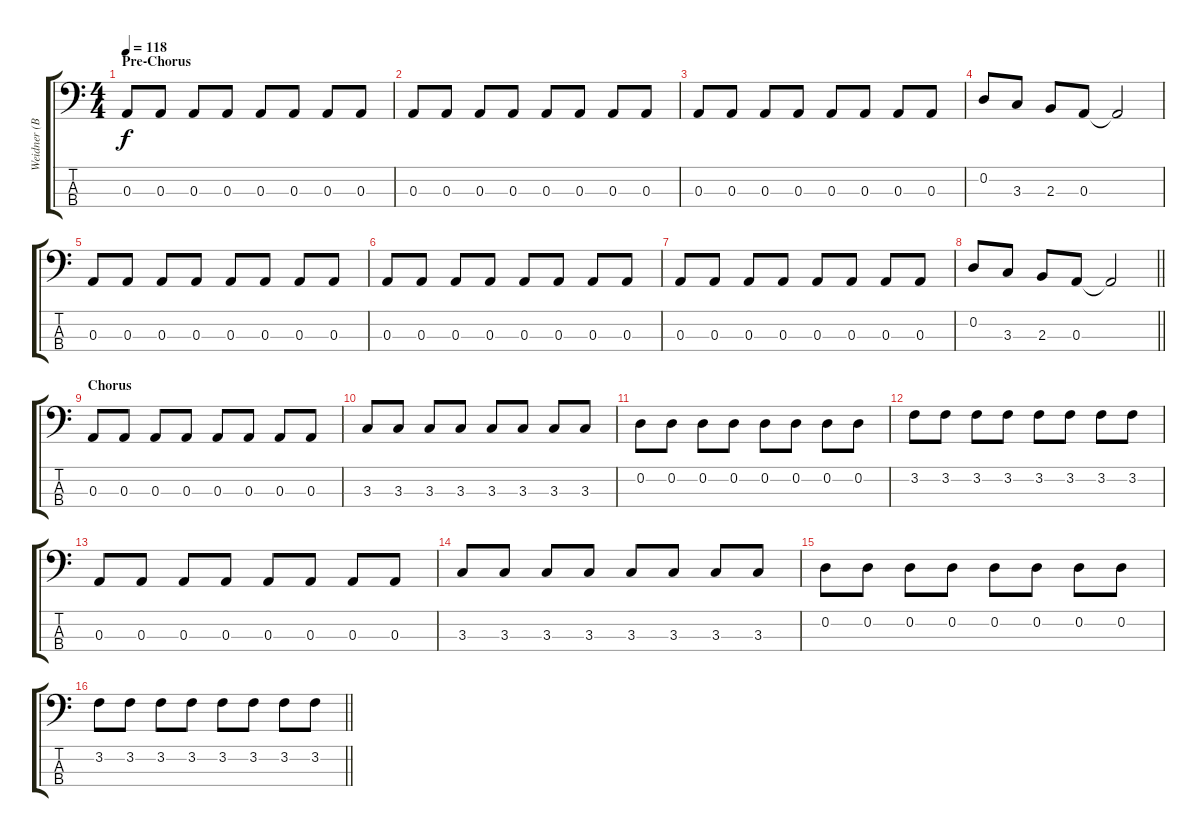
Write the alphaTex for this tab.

\track ("Weidner (Bass)" "Weidner (B") {instrument electricbasspick}
\staff {score tabs}
\tuning (G2 D2 A1 E1) {hide}
\ts (4 4)
\section ("" "Pre-Chorus")
\tempo 118
\clef f4
\ks c
0.3.8{dy f} 0.3.8 0.3.8 0.3.8 0.3.8 0.3.8 0.3.8 0.3.8 |
0.3.8 0.3.8 0.3.8 0.3.8 0.3.8 0.3.8 0.3.8 0.3.8 |
0.3.8 0.3.8 0.3.8 0.3.8 0.3.8 0.3.8 0.3.8 0.3.8 |
0.2.8 3.3.8 2.3.8 0.3.8 0.3{t}.2 |
0.3.8 0.3.8 0.3.8 0.3.8 0.3.8 0.3.8 0.3.8 0.3.8 |
0.3.8 0.3.8 0.3.8 0.3.8 0.3.8 0.3.8 0.3.8 0.3.8 |
0.3.8 0.3.8 0.3.8 0.3.8 0.3.8 0.3.8 0.3.8 0.3.8 |
\barLineRight lightlight
0.2.8 3.3.8 2.3.8 0.3.8 0.3{t}.2 |
\section ("" "Chorus")
0.3.8 0.3.8 0.3.8 0.3.8 0.3.8 0.3.8 0.3.8 0.3.8 |
3.3.8 3.3.8 3.3.8 3.3.8 3.3.8 3.3.8 3.3.8 3.3.8 |
0.2.8 0.2.8 0.2.8 0.2.8 0.2.8 0.2.8 0.2.8 0.2.8 |
3.2.8 3.2.8 3.2.8 3.2.8 3.2.8 3.2.8 3.2.8 3.2.8 |
0.3.8 0.3.8 0.3.8 0.3.8 0.3.8 0.3.8 0.3.8 0.3.8 |
3.3.8 3.3.8 3.3.8 3.3.8 3.3.8 3.3.8 3.3.8 3.3.8 |
0.2.8 0.2.8 0.2.8 0.2.8 0.2.8 0.2.8 0.2.8 0.2.8 |
\barLineRight lightlight
3.2.8 3.2.8 3.2.8 3.2.8 3.2.8 3.2.8 3.2.8 3.2.8
